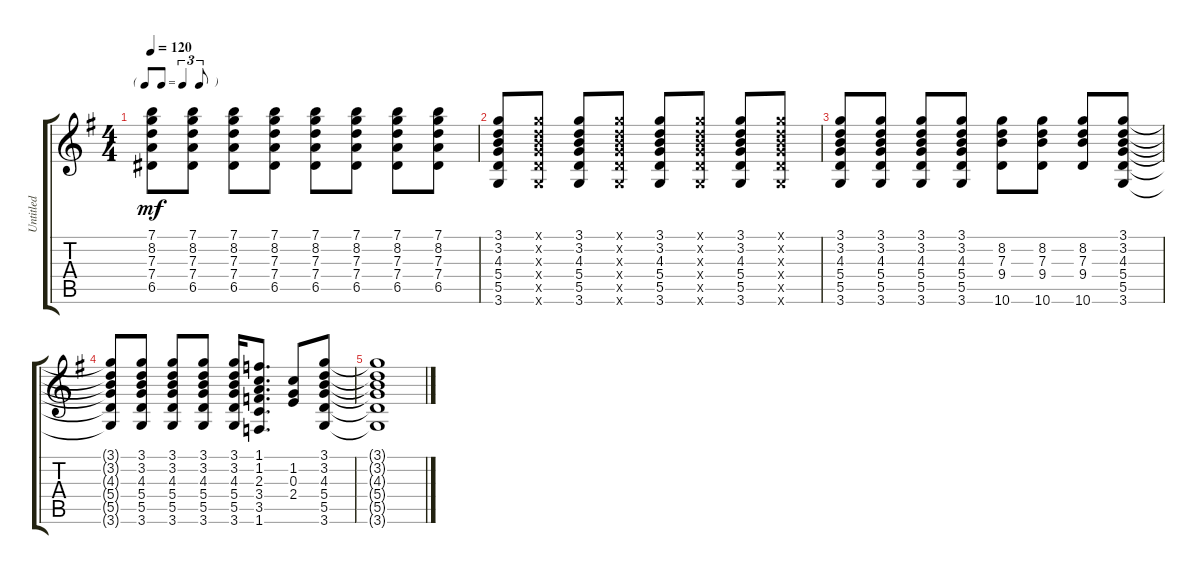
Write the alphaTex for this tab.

\track ("Untitled" "Untitled") {instrument electricguitarjazz}
\staff {score tabs}
\tuning (E4 B3 G3 D3 A2 E2) {hide}
\ts (4 4)
\tf triplet8th
\tempo 120
\clef g2
\ks g
(7.1{t} 8.2{t} 7.3{t} 7.4{t} 6.5{t}).8{dy mf} (7.1 8.2 7.3 7.4 6.5).8 (7.1 8.2 7.3 7.4 6.5).8 (7.1 8.2 7.3 7.4 6.5).8 (7.1 8.2 7.3 7.4 6.5).8 (7.1 8.2 7.3 7.4 6.5).8 (7.1 8.2 7.3 7.4 6.5).8 (7.1 8.2 7.3 7.4 6.5).8 |
(3.1 3.2 4.3 5.4 5.5 3.6).8 (3.1{x} 3.2{x} 4.3{x} 5.4{x} 5.5{x} 3.6{x}).8 (3.1 3.2 4.3 5.4 5.5 3.6).8 (3.1{x} 3.2{x} 4.3{x} 5.4{x} 5.5{x} 3.6{x}).8 (3.1 3.2 4.3 5.4 5.5 3.6).8 (3.1{x} 3.2{x} 4.3{x} 5.4{x} 5.5{x} 3.6{x}).8 (3.1 3.2 4.3 5.4 5.5 3.6).8 (3.1{x} 3.2{x} 4.3{x} 5.4{x} 5.5{x} 3.6{x}).8 |
(3.1 3.2 4.3 5.4 5.5 3.6).8 (3.1 3.2 4.3 5.4 5.5 3.6).8 (3.1 3.2 4.3 5.4 5.5 3.6).8 (3.1 3.2 4.3 5.4 5.5 3.6).8 (8.2 7.3 9.4 10.6).8 (8.2 7.3 9.4 10.6).8 (8.2 7.3 9.4 10.6).8 (3.1 3.2 4.3 5.4 5.5 3.6).8 |
(3.1{t} 3.2{t} 4.3{t} 5.4{t} 5.5{t} 3.6{t}).8 (3.1 3.2 4.3 5.4 5.5 3.6).8 (3.1 3.2 4.3 5.4 5.5 3.6).8 (3.1 3.2 4.3 5.4 5.5 3.6).8 (3.1 3.2 4.3 5.4 5.5 3.6).16 (1.1 1.2 2.3 3.4 3.5 1.6).8{d} (1.2 0.3 2.4).8 (3.1 3.2 4.3 5.4 5.5 3.6).8 |
(3.1{t} 3.2{t} 4.3{t} 5.4{t} 5.5{t} 3.6{t}).1
